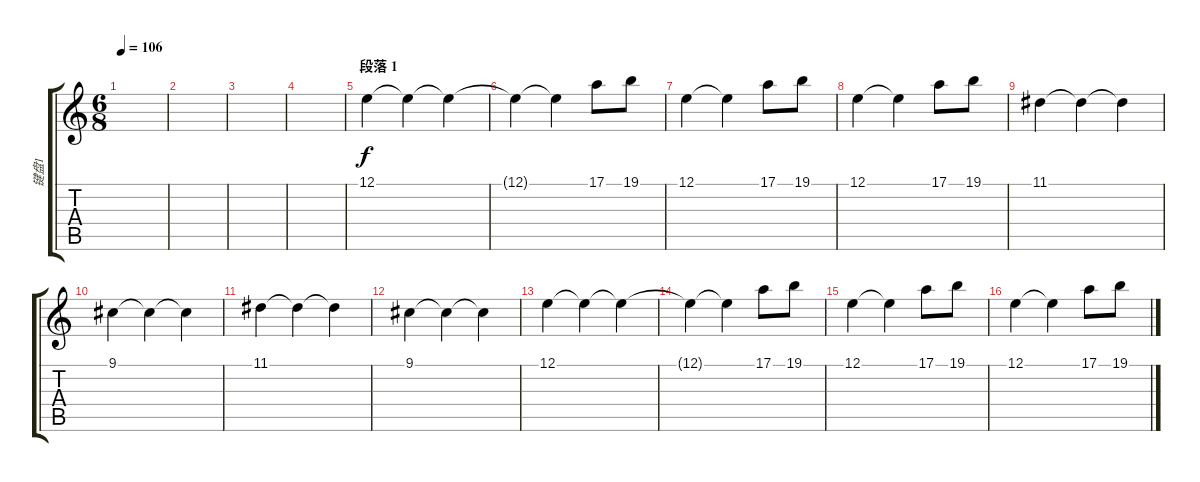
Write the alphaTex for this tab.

\track ("键盘1" "键盘1") {instrument panflute}
\staff {score tabs}
\tuning (E4 B3 G3 D3 A2 E2) {hide}
\ts (6 8)
\tempo 106
\clef g2
\ks c
|
|
|
|
\section ("" "段落 1")
12.1.4 12.1{t}.4 12.1{t}.4 |
12.1{t}.4 12.1{t}.4 17.1.8 19.1.8 |
12.1.4 12.1{t}.4 17.1.8 19.1.8 |
12.1.4 12.1{t}.4 17.1.8 19.1.8 |
11.1.4 11.1{t}.4 11.1{t}.4 |
9.1.4 9.1{t}.4 9.1{t}.4 |
11.1.4 11.1{t}.4 11.1{t}.4 |
9.1.4 9.1{t}.4 9.1{t}.4 |
12.1.4 12.1{t}.4 12.1{t}.4 |
12.1{t}.4 12.1{t}.4 17.1.8 19.1.8 |
12.1.4 12.1{t}.4 17.1.8 19.1.8 |
12.1.4 12.1{t}.4 17.1.8 19.1.8
